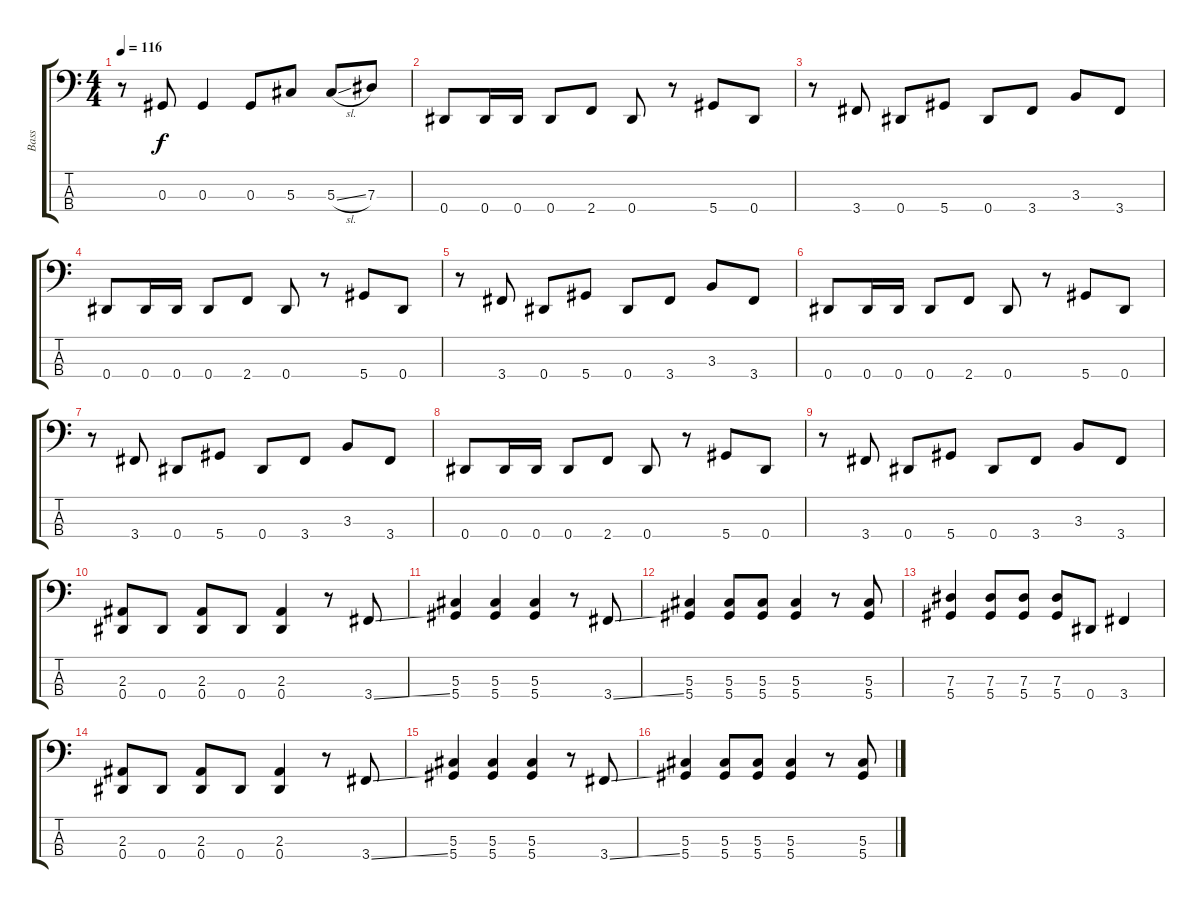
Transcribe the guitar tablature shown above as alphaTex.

\track ("Bass" "Bass") {instrument electricbasspick}
\staff {score tabs}
\tuning (Gb2 Db2 Ab1 Eb1) {hide}
\ts (4 4)
\tempo 116
\clef f4
\ks c
r.8{dy f} 0.3.8 0.3.4 0.3.8 5.3.8 5.3{sl}.8 7.3.8 |
0.4.8 0.4.16 0.4.16 0.4.8 2.4.8 0.4.8 r.8 5.4.8 0.4.8 |
r.8 3.4.8 0.4.8 5.4.8 0.4.8 3.4.8 3.3.8 3.4.8 |
0.4.8 0.4.16 0.4.16 0.4.8 2.4.8 0.4.8 r.8 5.4.8 0.4.8 |
r.8 3.4.8 0.4.8 5.4.8 0.4.8 3.4.8 3.3.8 3.4.8 |
0.4.8 0.4.16 0.4.16 0.4.8 2.4.8 0.4.8 r.8 5.4.8 0.4.8 |
r.8 3.4.8 0.4.8 5.4.8 0.4.8 3.4.8 3.3.8 3.4.8 |
0.4.8 0.4.16 0.4.16 0.4.8 2.4.8 0.4.8 r.8 5.4.8 0.4.8 |
r.8 3.4.8 0.4.8 5.4.8 0.4.8 3.4.8 3.3.8 3.4.8 |
(2.3 0.4).8 0.4.8 (2.3 0.4).8 0.4.8 (2.3 0.4).4 r.8 3.4{ss}.8 |
(5.3 5.4).4 (5.3 5.4).4 (5.3 5.4).4 r.8 3.4{ss}.8 |
(5.3 5.4).4 (5.3 5.4).8 (5.3 5.4).8 (5.3 5.4).4 r.8 (5.3 5.4).8 |
(7.3 5.4).4 (7.3 5.4).8 (7.3 5.4).8 (7.3 5.4).8 0.4.8 3.4.4 |
(2.3 0.4).8 0.4.8 (2.3 0.4).8 0.4.8 (2.3 0.4).4 r.8 3.4{ss}.8 |
(5.3 5.4).4 (5.3 5.4).4 (5.3 5.4).4 r.8 3.4{ss}.8 |
(5.3 5.4).4 (5.3 5.4).8 (5.3 5.4).8 (5.3 5.4).4 r.8 (5.3 5.4).8
